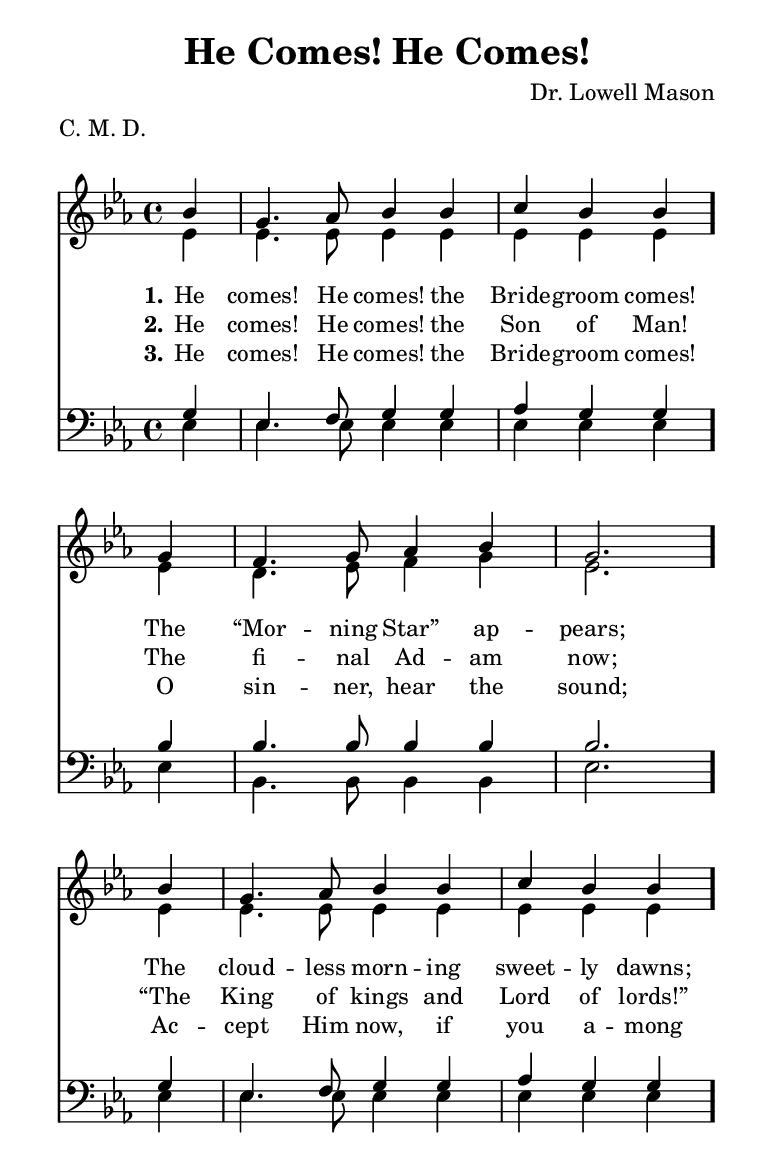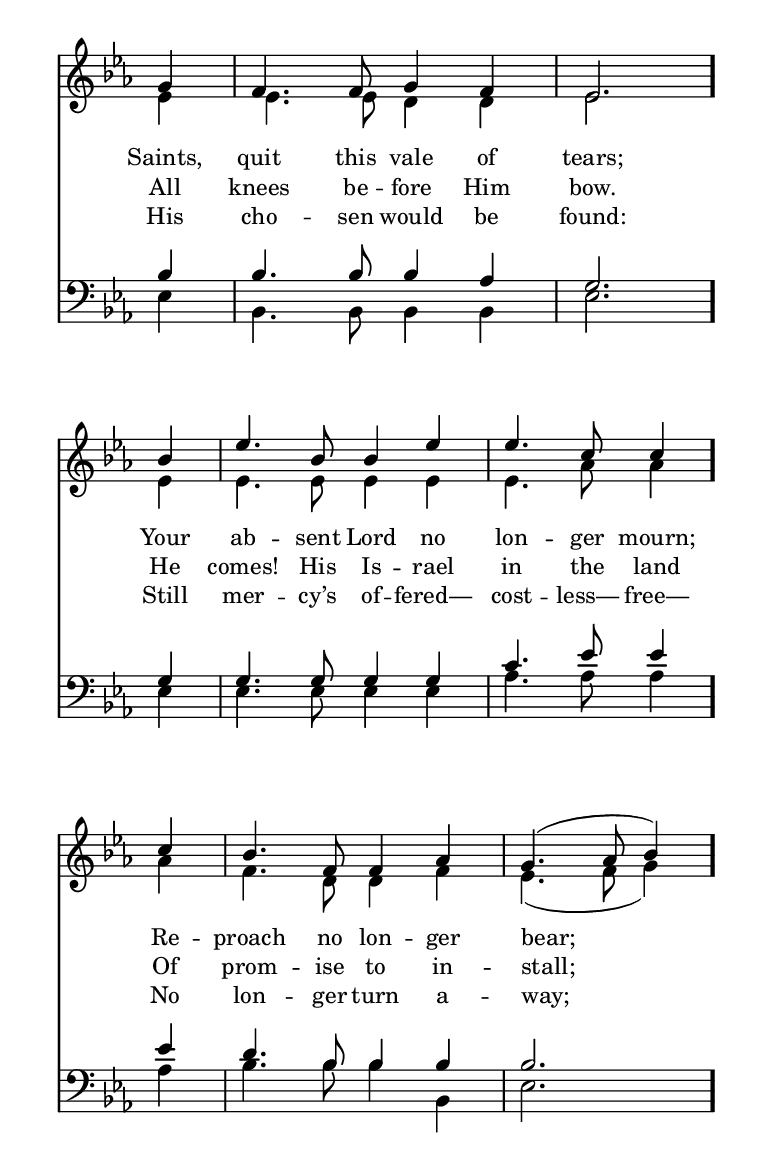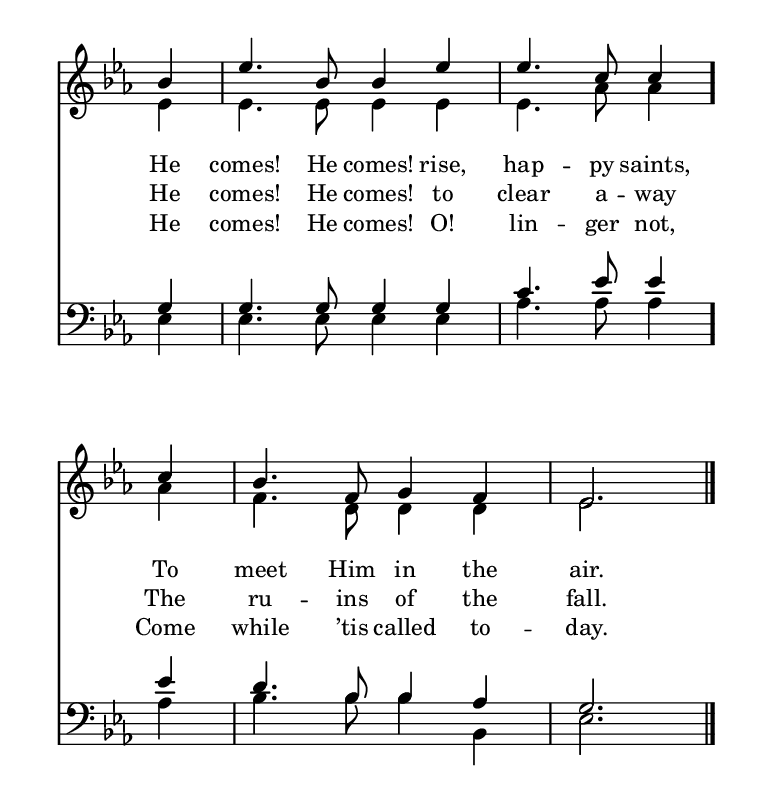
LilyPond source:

\include "common/global.ily"
\paper {
  \include "common/paper.ily"
  %ragged-bottom = ##t
  %ragged-last-bottom = ##t
  %systems-per-page = ##f
  %page-count = ##f
}

\header{
  hymnnumber = "17"
  title = "He Comes! He Comes!"
  tunename = "Ostend"
  meter = "C. M. D."
  %poet = ""
  composer = "Dr. Lowell Mason"
  %copyright = ""
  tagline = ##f
}

% for fermata in MIDI
ta = { \tempo 4=80 }
tb = { \tempo 4=40 }

patternAA = { c4 | c4. c8 c4 c4 | c4 c4 c4    } % Line 1 / 3 all
patternAB = { c4 | c4. c8 c4 c4 | c4. c8 c4   } % Line 5 / 7 all
patternAC = { c4 | c4. c8 c4 c4 | c4.( c8 c4) } % Line 6 soprano / alto

patternBA = { c4 | c4. c8 c4 c4 c2. } % Line 2 / 4 / 8 all, Line 6 tenor / bass

global = {
  \include "common/overrides.ily"
  \override Staff.TimeSignature.style = #'()
  \time 4/4
  \override Score.MetronomeMark.transparent = ##t % hide all fermata changes too
  \ta
  \key ees \major
  \partial 4
  \autoBeamOff
}

notesSoprano = {
\global
\relative c'' {

  \changePitch \patternAA { bes  | g aes bes bes   | c bes bes }
  \changePitch \patternBA { g    | f g aes bes     | g         }
  \changePitch \patternAA { bes  | g aes bes bes   | c bes bes }
  \changePitch \patternBA { g    | f f g f         | ees       }

  \changePitch \patternAB { bes' | ees bes bes ees | ees c c   }
  \changePitch \patternAC { c    | bes f f aes     | g aes bes }
  \changePitch \patternAB { bes  | ees bes bes ees | ees c c   }
  \changePitch \patternBA { c    | bes f g f       | ees       }

  \bar "|."

}
}

notesAlto = {
\global
\relative e' {

  \changePitch \patternAA { ees | ees ees ees ees | ees ees ees }
  \changePitch \patternBA { ees | d ees f g       | ees         }
  \changePitch \patternAA { ees | ees ees ees ees | ees ees ees }
  \changePitch \patternBA { ees | ees ees d d     | ees         }

  \changePitch \patternAB { ees | ees ees ees ees | ees aes aes }
  \changePitch \patternAC { aes | f d d f         | ees f g     }
  \changePitch \patternAB { ees | ees ees ees ees | ees aes aes }
  \changePitch \patternBA { aes | f d d d         | ees         }

}
}

notesTenor = {
\global
\relative a {

  \changePitch \patternAA { g   | ees f g g       | aes g g   }
  \changePitch \patternBA { bes | bes bes bes bes | bes       }
  \changePitch \patternAA { g   | ees f g g       | aes g g   }
  \changePitch \patternBA { bes | bes bes bes aes | g         }

  \changePitch \patternAB { g   | g g g g         | c ees ees }
  \changePitch \patternBA { ees | d bes bes bes   | bes       }
  \changePitch \patternAB { g   | g g g g         | c ees ees }
  \changePitch \patternBA { ees | d bes bes aes   | g         }

}
}

notesBass = {
\global
\relative f {

  \changePitch \patternAA { ees | ees ees ees ees  | ees ees ees }
  \changePitch \patternBA { ees | bes bes bes bes  | ees         }
  \changePitch \patternAA { ees | ees ees ees ees  | ees ees ees }
  \changePitch \patternBA { ees | bes bes bes bes  | ees         }

  \changePitch \patternAB { ees | ees ees ees ees  | aes aes aes }
  \changePitch \patternBA { aes | bes bes bes bes, | ees         }
  \changePitch \patternAB { ees | ees ees ees ees  | aes aes aes }
  \changePitch \patternBA { aes | bes bes bes bes, | ees         }

}
}

wordsA = \lyricmode {
\set stanza = "1."

He comes! He comes! the Bride -- groom comes! \bar "."
The “Mor -- ning Star” ap -- pears; \bar "." \break
The cloud -- less morn -- ing sweet -- ly dawns; \bar "."
Saints, quit this vale of tears; \bar "." \break
Your ab -- sent Lord no lon -- ger mourn; \bar "."
Re -- proach no lon -- ger bear; \bar "." \break
He comes! He comes! rise, hap -- py saints, \bar "."
To meet Him in the air. \bar "." \break

}

wordsB = \lyricmode {
\set stanza = "2."

He comes! He comes! the Son of Man!
The fi -- nal Ad -- am now;
“The King of kings and Lord of lords!”
All knees be -- fore Him bow.
He comes! His Is -- rael in the land
Of prom -- ise to in -- stall;
He comes! He comes! to clear a -- way
The ru -- ins of the fall.

}

wordsC = \lyricmode {
\set stanza = "3."

He comes! He comes! the Bride -- groom comes!
O sin -- ner, hear the sound;
Ac -- cept Him now, if you a -- mong
His cho -- sen would be found:
Still mer -- cy’s of -- fered— cost -- less— free—
No lon -- ger turn a -- way;
He comes! He comes! O! lin -- ger not,
Come while ’tis called to -- day.

}

\score {
  \context ChoirStaff <<
    \context Staff = upper <<
      \set ChoirStaff.systemStartDelimiter = #'SystemStartBar
      \context Voice  = sopranos { \voiceOne << \notesSoprano >> }
      \context Voice  = altos { \voiceTwo << \notesAlto >> }
      \context Lyrics = one   \lyricsto sopranos \wordsA
      \context Lyrics = two   \lyricsto sopranos \wordsB
      \context Lyrics = three \lyricsto sopranos \wordsC
      %\context Lyrics = four  \lyricsto sopranos \wordsD
      %\context Lyrics = five  \lyricsto sopranos \wordsE
    >>
    \context Staff = men <<
      \clef bass
      \context Voice  = tenors { \voiceOne << \notesTenor >> }
      \context Voice  = basses { \voiceTwo << \notesBass >> }
    >>
  >>
  \layout {
    \include "common/layout.ily"
  }
  \midi{
    \include "common/midi.ily"
  }
}

\version "2.18.0"  % necessary for upgrading to future LilyPond versions.

% vi:set et ts=2 sw=2 ai nocindent syntax=lilypond:
